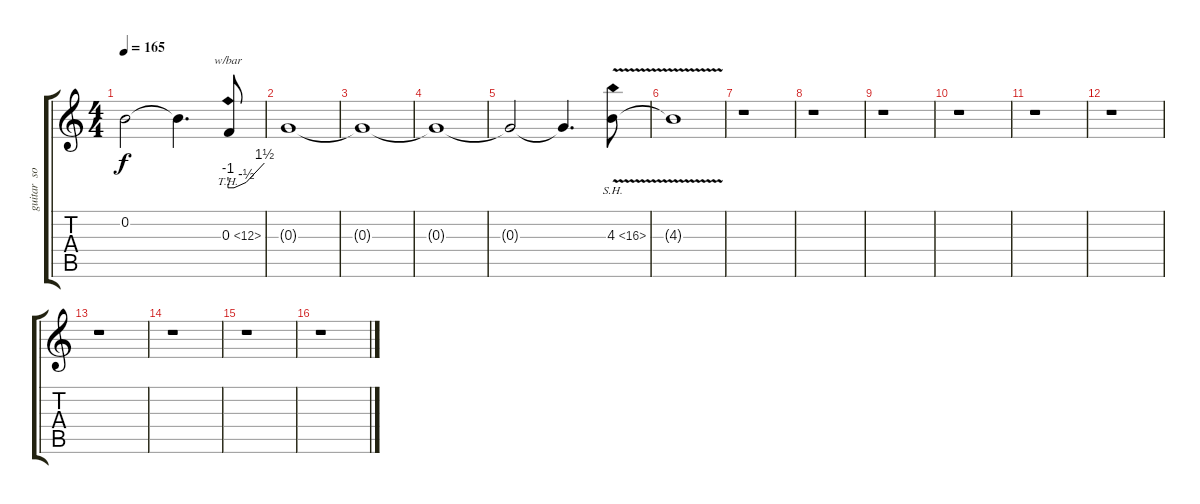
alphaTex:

\track ("guitar  solo  three" "guitar  so") {instrument overdrivenguitar}
\staff {score tabs}
\tuning (E4 B3 G3 D3 A2 E2) {hide}
\ts (4 4)
\tempo 165
\clef g2
\ks c
0.2{t}.2{dy f} 0.2{t}.4{d} 0.3{th 12}.8{tbe (custom default 0 -4 10 -4 30 -2 60 6) volume 13 balance 16} |
0.3{t}.1{volume 9} |
0.3{t}.1 |
0.3{t}.1 |
0.3{t}.2 0.3{t}.4{d} 4.3{sh 12 v}.8{volume 13 balance 8} |
4.3{t}.1 |
r.1 |
r.1 |
r.1 |
r.1 |
r.1 |
r.1 |
r.1 |
r.1 |
r.1 |
r.1
